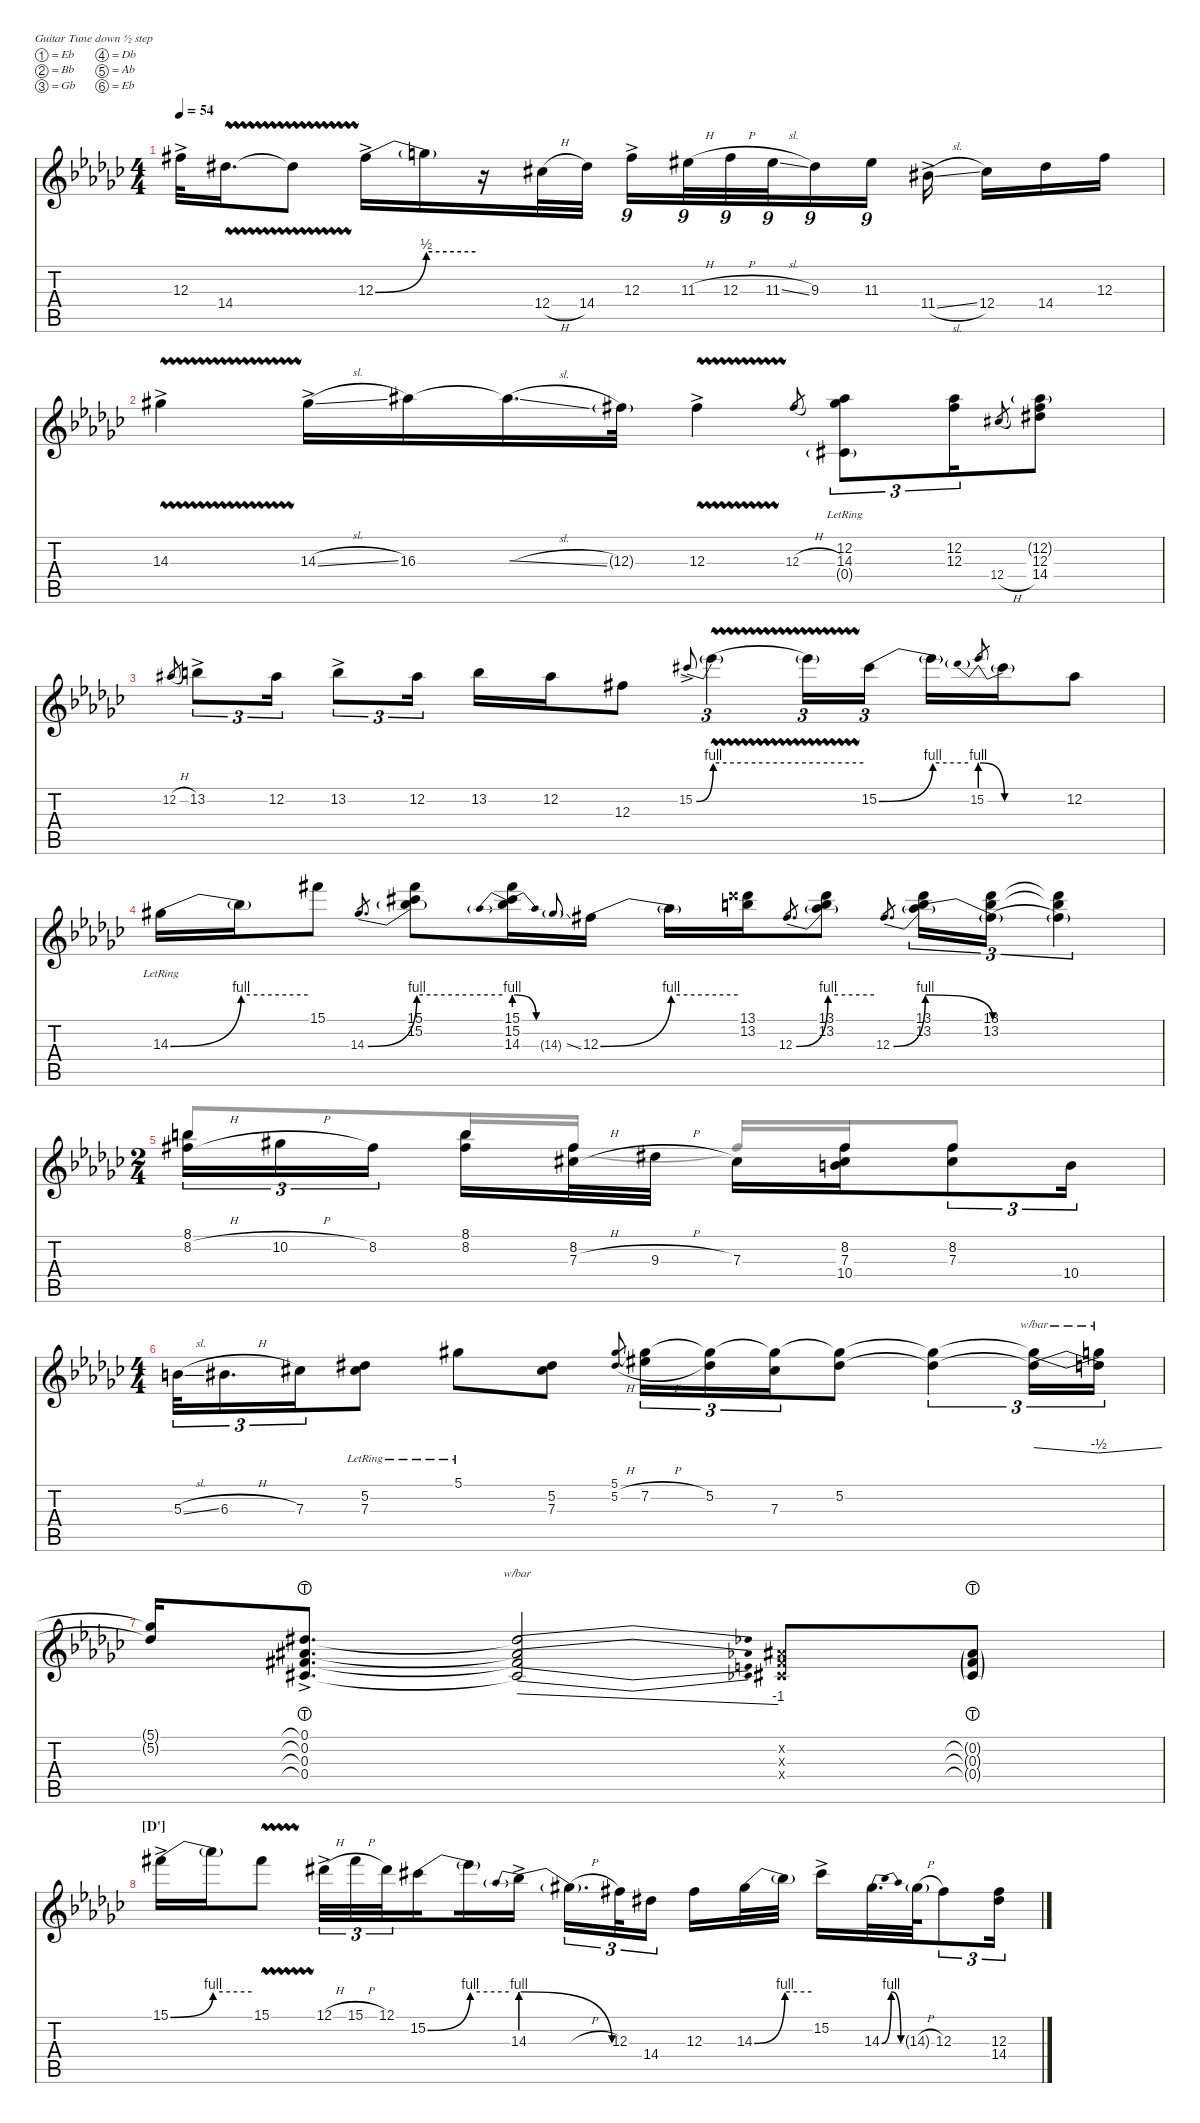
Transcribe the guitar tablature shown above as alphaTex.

\defaultSystemsLayout 4
\hideDynamics
\bracketExtendMode nobrackets
\singleTrackTrackNamePolicy hidden
\multiTrackTrackNamePolicy hidden
\otherSystemsTrackNameOrientation horizontal
\track ("Guitar" "Gtr.") {defaultSystemsLayout 2 instrument electricguitarclean}
\staff {score tabs}
\tuning (Eb4 Bb3 Gb3 Db3 Ab2 Eb2)
\voice
\ts (4 4)
\tempo 54
\clef g2
\ks gb
12.3{ac acc #}.32{dy f beam Down} 14.4{vw acc #}.16{d beam Down} 14.4{vw t acc #}.8{beam Down} 12.3{be (bend 0 0 60 2) ac acc #}.16{beam Down} 12.3{be (hold 0 2 60 2) t}.16{beam Down} r.16{beam Down} 12.4{h acc #}.32{beam Down} 14.4{acc #}.32{beam Down} 12.3{ac acc #}.16{tu (9 8) beam Down} 11.3{h acc #}.32{tu (9 8) beam Down} 12.3{h acc #}.32{tu (9 8) beam Down} 11.3{sl acc #}.32{tu (9 8) beam Down} 9.3{acc #}.16{tu (9 8) beam Down} 11.3{acc #}.16{tu (9 8) beam Down} 11.4{sl ac acc #}.16{beam Down} 12.4{acc #}.16{beam Down} 14.4{acc #}.16{beam Down} 12.3{acc #}.16{beam Down} |
14.3{vw ac acc #}.4{beam Down} 14.3{sl ac acc #}.16{beam Down} 16.3{acc #}.16{beam Down} 16.3{sl t acc #}.16{d beam Down} 12.3{g acc #}.32{beam Down} 12.3{vw ac acc #}.4{beam Down} 12.3{h acc #}.8{gr beam Up} (12.2{acc #} 14.3{acc #} 0.4{g lr acc #}).8{tu (3 2) beam Down} (12.2{acc #} 12.3{acc #}).16{tu (3 2) beam Down beam merge} 12.4{h acc #}.8{gr beam Up beam merge} (12.2{g acc #} 12.3{acc #} 14.4{acc #}).8{beam Down} |
12.2{h acc #}.8{gr beam Up} 13.2{ac acc forcenatural}.8{tu (3 2) beam Down} 12.2{acc #}.16{tu (3 2) beam Down beam splitsecondary} 13.2{ac acc forcenatural}.8{tu (3 2) beam Down} 12.2{acc #}.16{tu (3 2) beam Down} 13.2{acc forcenatural}.16{beam Down} 12.2{acc #}.16{beam Down} 12.3{acc #}.8{beam Down} 15.2{be (bend 0 0 60 4) ac acc #}.8{gr onbeat beam Up} 15.2{be (hold 0 4 60 4) vw t}.4{tu (3 2) beam Down} 15.2{t}.16{tu (3 2) beam Down} 15.2{be (bend 16.8 0 60 4) acc #}.16{tu (3 2) beam Down} 15.2{be (hold 0 4 60 4) t}.16{beam Down} 15.2{be (prebendrelease 0 4 59.4 0)}.8{gr beam Up} 15.2{be (hold 0 0 60 0) t acc #}.16{beam Down} 12.2{acc #}.8{beam Down} |
14.3{be (bend 0 0 60 4) lr acc #}.16{beam Down} 14.3{be (hold 0 4 60 4) t}.16{beam Down} 15.1{acc #}.8{beam Down} 14.3{be (bend 16.2 0 60 4) acc #}.8{d gr beam Up} (15.1{acc #} 15.2{acc #} 14.3{be (hold 0 4 60 4) t}).8{beam Down} (15.1{acc #} 15.2{acc #} 14.3{be (prebendrelease 0 4 60 0)}).16{beam Down} 14.3{ss g acc #}.8{gr onbeat beam Up} 12.3{be (bend 0 0 60 4) acc #}.16{beam Down} 12.3{be (hold 0 4 60 4) t}.16{beam Down} (13.1{acc x} 13.2{acc forcenatural}).16{beam Down} 12.3{be (bend 16.2 0 60 4) acc #}.8{d gr beam Up} (13.1{acc x} 13.2{acc forcenatural} 12.3{be (hold 0 4 60 4) t}).8{beam Down} 12.3{be (bend 16.2 0 60 4) acc #}.8{d gr beam Up} (13.1{acc x} 13.2{acc forcenatural} 12.3{be (release 0 4 59.4 0) t}).16{tu (3 2) beam Down} (13.1{acc x} 13.2{acc forcenatural} 12.3{be (hold 0 0 60 0) t acc #}).16{tu (3 2) beam Down} (13.1{t acc x} 13.2{t acc forcenatural} 12.3{be (hold 0 0 60 0) t acc #}).4{tu (3 2) beam Down} |
\ts (2 4)
(8.2{h acc #} 8.1{acc forcenatural}).16{tu (3 2) beam Down} 10.2{h acc #}.16{tu (3 2) beam Down} 8.2{acc #}.16{tu (3 2) beam Down beam splitsecondary} (8.2{acc #} 8.1{acc forcenatural}).16{beam Down} (7.3{h acc #} 8.2{acc #}).32{beam Down} 9.3{h acc #}.32{beam Down} 7.3{acc #}.16{beam Down} (7.3{acc #} 10.4{acc forcenatural} 8.2{acc #}).16{beam Down beam merge} (7.3{acc #} 8.2{acc #}).8{tu (3 2) beam Down} 10.4{acc forcenatural}.16{tu (3 2) beam Down} |
\ts (4 4)
5.3{sl acc forcenatural}.32{tu (3 2) beam Down} 6.3{h acc #}.16{d tu (3 2) beam Down} 7.3{acc #}.16{tu (3 2) beam Down beam merge} (5.2{lr acc #} 7.3{lr acc #}).8{beam Down} 5.1{lr acc #}.8{beam Down} (5.2{acc #} 7.3{acc #}).8{beam Down} (5.2{h acc #} 5.1{acc #}).8{gr beam Up} (7.2{h acc #} 5.1{t acc #}).16{tu (3 2) beam Down} (5.2{acc #} 5.1{t acc #}).16{tu (3 2) beam Down beam merge} (7.3{acc #} 5.1{t acc #}).16{tu (3 2) beam Down beam merge} (5.2{acc #} 5.1{t acc #}).8{beam Down} (5.2{t acc #} 5.1{t acc #}).4{tu (3 2) beam Down} (5.2{t acc #} 5.1{t acc #}).16{tu (3 2) tbe (dive default 0 0 60 -2) beam Down} (5.2{t acc #} 5.1{t acc #}).16{tu (3 2) tbe (dive default 0 -2 60 0) beam Down} |
(5.2{t acc #} 5.1{t acc #}).16{beam Up} (0.1{lht acc #} 0.2{lht acc #} 0.3{lht ac acc #} 0.4{lht ac acc #}).8{d beam Up} (0.1{t acc #} 0.2{t acc #} 0.3{t acc #} 0.4{t acc #}).2{tbe (dive default 0 0 60 -4) beam Up} (0.2{x acc #} 0.3{x acc #} 0.4{x acc #}).8{beam Up} (0.2{lht g acc #} 0.3{lht g acc #} 0.4{lht g acc #}).8{beam Up} |
\section ("D'" "")
15.1{be (bend 0 0 60 4) ac acc #}.16{beam Down} 15.1{be (hold 0 4 60 4) t}.16{beam Down} 15.1{vw acc #}.8{beam Down} 12.1{h ac acc #}.32{tu (3 2) beam Down} 15.1{h acc #}.32{tu (3 2) beam Down} 12.1{acc #}.32{tu (3 2) beam Down beam merge} 15.2{be (bend 31.799999999999997 0 60 4) acc #}.16{beam Down beam splitsecondary} 15.2{be (hold 0 4 60 4) t}.16{beam Down} 14.3{be (prebendrelease 0 4 60 0) ac}.16{beam Down} 14.3{h t acc #}.16{d tu (3 2) beam Down} 12.3{acc #}.32{tu (3 2) beam Down} 14.4{acc #}.16{tu (3 2) beam Down beam splitsecondary} 12.3{acc #}.16{beam Down} 14.3{be (bend 0 0 60 4) acc #}.32{beam Down} 14.3{be (hold 0 4 60 4) t}.32{beam Down} 15.2{ac acc #}.16{beam Down} 14.3{be (bendrelease 0 0 30 4 30 4 60 0) acc #}.32{d beam Down} 14.3{h g acc #}.64{beam Down beam merge} 12.3{acc #}.8{tu (3 2) beam Down} (12.3{acc #} 14.4{acc #}).16{tu (3 2) beam Down}
\voice
\clef g2
\ottava regular
\simile none
\ks gb
|
|
|
|
8.1{acc forcenatural}.8{dy f beam Up} 8.1{acc forcenatural}.16{beam Up} 8.2{acc #}.16{beam Up} 8.2{t acc #}.16{beam Up} 8.2{acc #}.16{beam Up} 8.2{acc #}.8{beam Up} |
|
|
